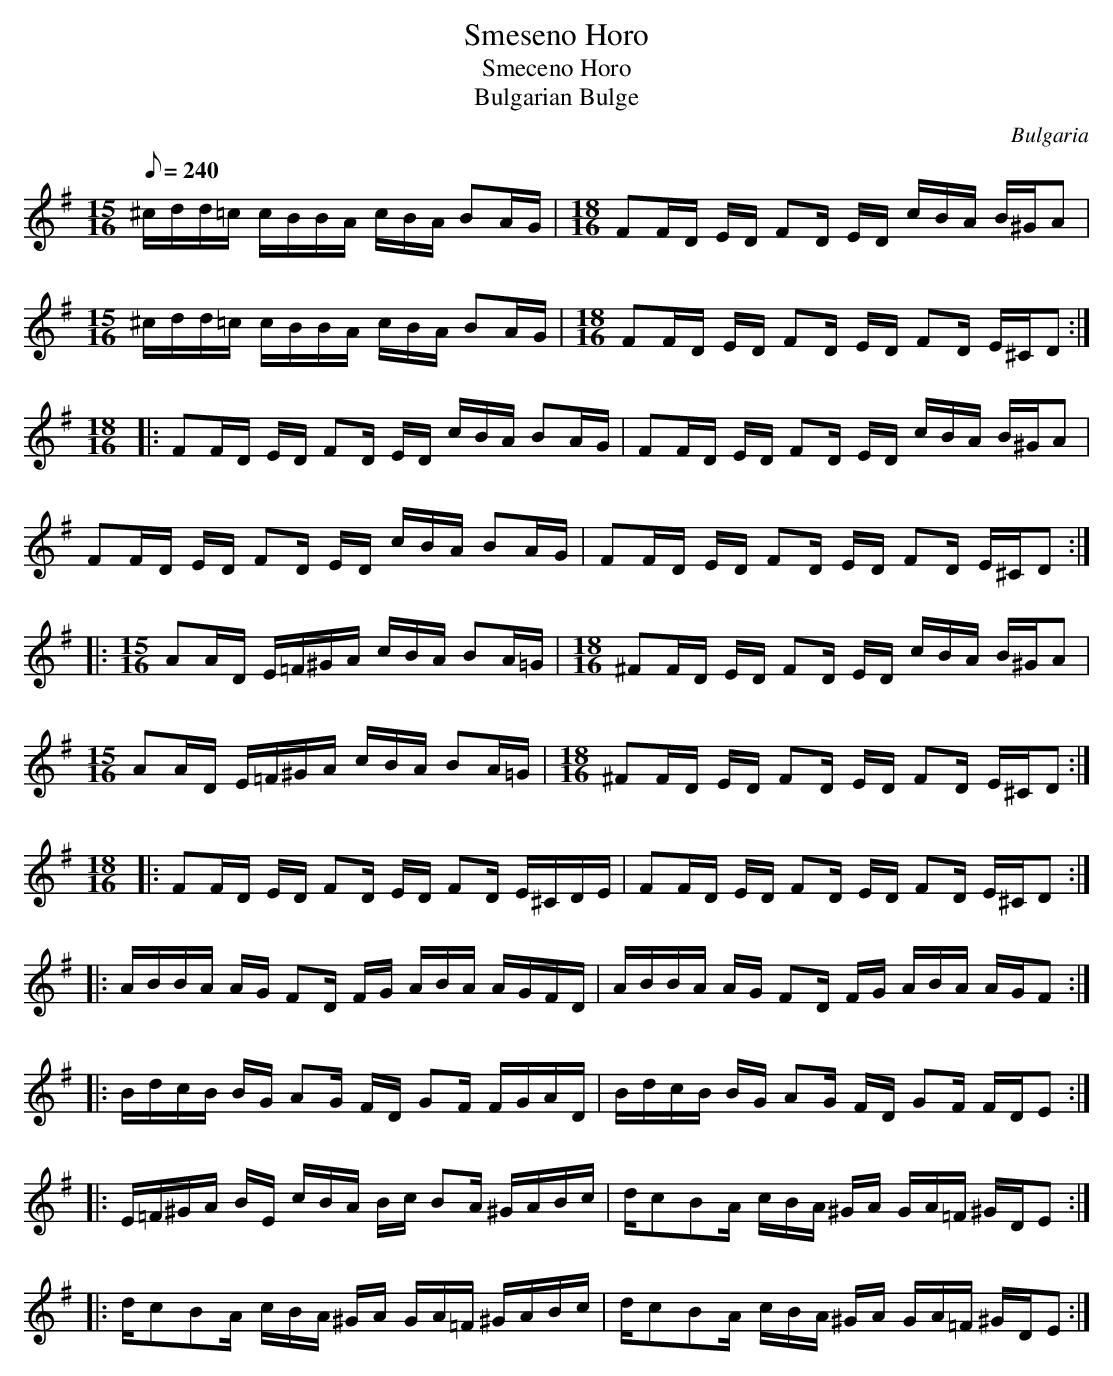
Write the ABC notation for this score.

X:1
T:Smeseno Horo
T:Smeceno Horo
T:Bulgarian Bulge
O:Bulgaria
M:15/16
L:1/16
Q:1/8=240
K:Dmix
^cdd=c cBBA cBA B2AG | [M:18/16] F2FD ED F2D ED cBA B^GA2 |
[M:15/16] ^cdd=c cBBA cBA B2AG | [M:18/16] F2FD ED F2D ED F2D E^CD2 :|
M:18/16
|: F2FD ED F2D ED cBA B2AG | F2FD ED F2D ED cBA B^GA2 |
F2FD ED F2D ED cBA B2AG | F2FD ED F2D ED F2D E^CD2 :|
|:[M:15/16] A2AD E=F^GA cBA B2A=G |[M:18/16] ^F2FD ED F2D ED cBA B^GA2 |
[M:15/16] A2AD E=F^GA cBA B2A=G |[M:18/16] ^F2FD ED F2D ED F2D E^CD2 :|
M:18/16
|: F2FD ED F2D ED F2D E^CDE | F2FD ED F2D ED F2D E^CD2 :|
|: ABBA AG F2D FG ABA AGFD | ABBA AG F2D FG ABA AGF2 :|
|: BdcB BG A2G FD G2F FGAD | BdcB BG A2G FD G2F FDE2 :|
|: E=F^GA BE cBA Bc B2A ^GABc | dc2B2A cBA ^GA GA=F ^GDE2 :|
|: dc2B2A cBA ^GA GA=F ^GABc | dc2B2A cBA ^GA GA=F ^GDE2 :|
